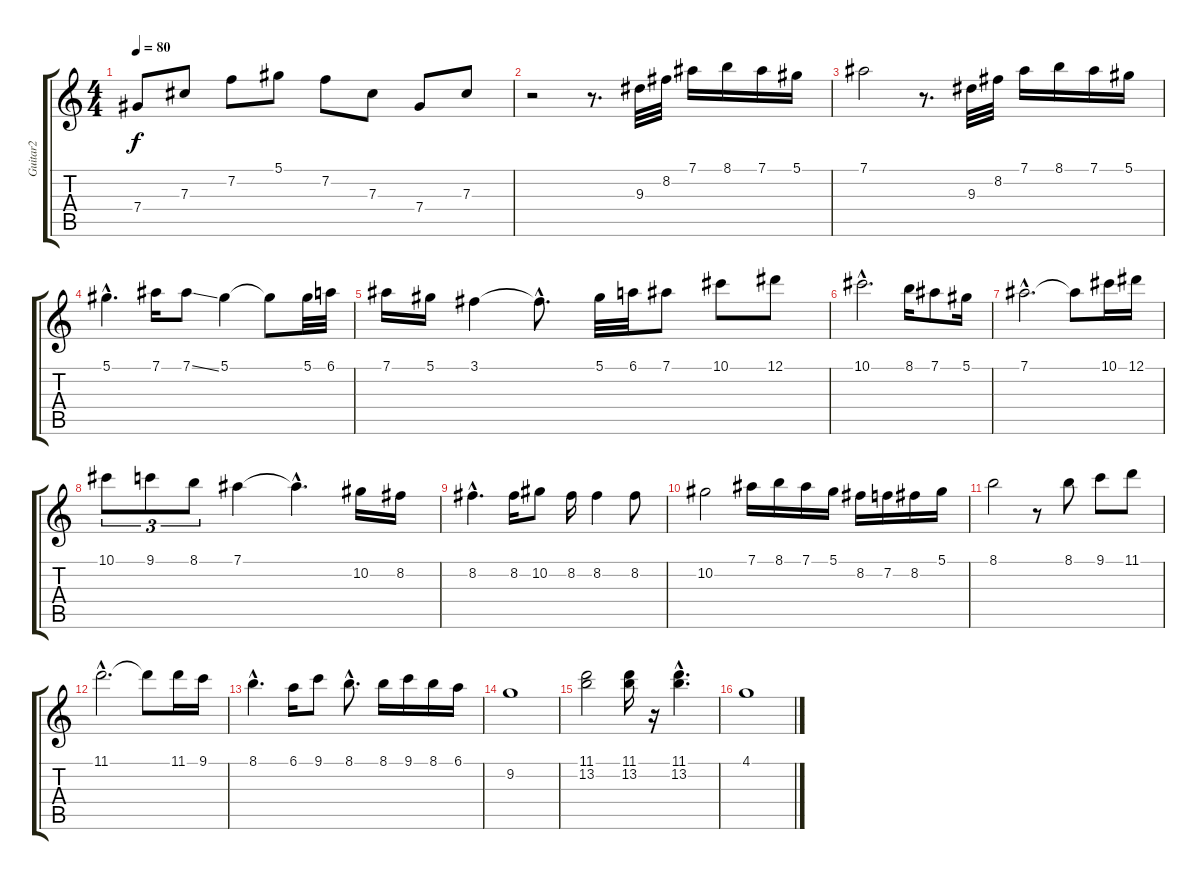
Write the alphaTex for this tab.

\track ("Guitar2" "Guitar2") {instrument acousticguitarnylon}
\staff {score tabs}
\tuning (Eb4 Bb3 Gb3 Db3 Ab2 Eb2) {hide}
\ts (4 4)
\tempo 80
\clef g2
\ks c
7.4.8{dy f} 7.3.8 7.2.8 5.1.8 7.2.8 7.3.8 7.4.8 7.3.8 |
r.2 r.8{d} 9.3.32 8.2.32 7.1.16 8.1.16 7.1.16 5.1.16 |
7.1.2 r.8{d} 9.3.32 8.2.32 7.1.16 8.1.16 7.1.16 5.1.16 |
5.1{hac}.4{d} 7.1.16 7.1{ss}.8 5.1.4 5.1{t}.8 5.1.32 6.1.32 |
7.1.16 5.1.16 3.1.4 3.1{hac t}.8{d} 5.1.32 6.1.32 7.1.8 10.1.8 12.1.8 |
10.1{hac}.2{d} 8.1.16 7.1.8 5.1.16 |
7.1{hac}.2{d} 7.1{t}.8 10.1.16 12.1.16 |
10.1.8{tu (3 2)} 9.1.8{tu (3 2)} 8.1.8{tu (3 2)} 7.1.4 7.1{hac t}.4{d} 10.2.16 8.2.16 |
8.2{hac}.4{d} 8.2.16 10.2.8 8.2.16 8.2.4 8.2.8 |
10.2.2 7.1.16 8.1.16 7.1.16 5.1.16 8.2.16 7.2.16 8.2.16 5.1.16 |
8.1.2 r.8 8.1.8 9.1.8 11.1.8 |
11.1{hac}.2{d} 11.1{t}.8 11.1.16 9.1.16 |
8.1{hac}.4{d} 6.1.16 9.1.8 8.1{hac}.8{d} 8.1.16 9.1.16 8.1.16 6.1.16 |
9.2.1 |
(11.1 13.2).2 (11.1 13.2).16 r.16 (11.1{hac} 13.2{hac}).4{d} |
4.1.1
